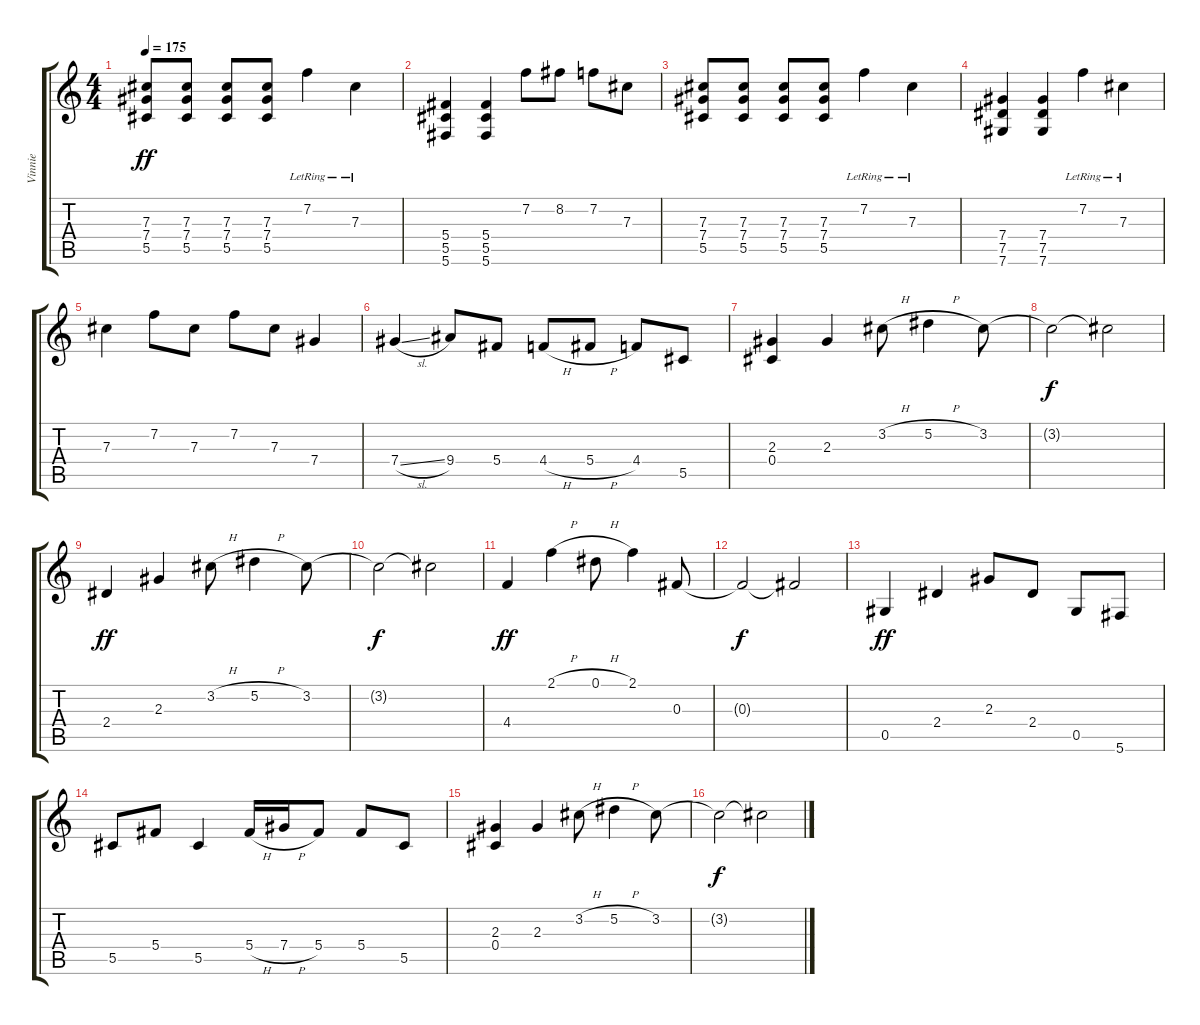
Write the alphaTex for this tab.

\track ("Vinnie" "Vinnie") {instrument distortionguitar}
\staff {score tabs}
\tuning (Eb4 Bb3 Gb3 Db3 Ab2 Db2) {hide}
\ts (4 4)
\tempo 175
\clef g2
\ks c
(7.3 7.4 5.5).8{dy ff} (7.3 7.4 5.5).8 (7.3 7.4 5.5).8 (7.3 7.4 5.5).8 7.2{lr}.4 7.3{lr}.4 |
(5.4 5.5 5.6).4 (5.4 5.5 5.6).4 7.2.8 8.2.8 7.2.8 7.3.8 |
(7.3 7.4 5.5).8 (7.3 7.4 5.5).8 (7.3 7.4 5.5).8 (7.3 7.4 5.5).8 7.2{lr}.4 7.3{lr}.4 |
(7.4 7.5 7.6).4 (7.4 7.5 7.6).4 7.2{lr}.4 7.3{lr}.4 |
7.3.4 7.2.8 7.3.8 7.2.8 7.3.8 7.4.4 |
7.4{sl}.4 9.4.8 5.4.8 4.4{h}.8 5.4{h}.8 4.4.8 5.5.8 |
(2.3 0.4).4{instrument electricguitarclean} 2.3.4 3.2{h}.8 5.2{h}.4 3.2.8 |
3.2{t}.2{dy f} 3.2{t}.2 |
2.4.4{dy ff} 2.3.4 3.2{h}.8 5.2{h}.4 3.2.8 |
3.2{t}.2{dy f} 3.2{t}.2 |
4.4.4{dy ff} 2.1{h}.4 0.1{h}.8 2.1.4 0.3.8 |
0.3{t}.2{dy f} 0.3{t}.2 |
0.5.4{dy ff} 2.4.4 2.3.8 2.4.8 0.5.8 5.6.8 |
5.5.8 5.4.8 5.5.4 5.4{h}.16 7.4{h}.16 5.4.8 5.4.8 5.5.8 |
(2.3 0.4).4 2.3.4 3.2{h}.8 5.2{h}.4 3.2.8 |
3.2{t}.2{dy f} 3.2{t}.2
